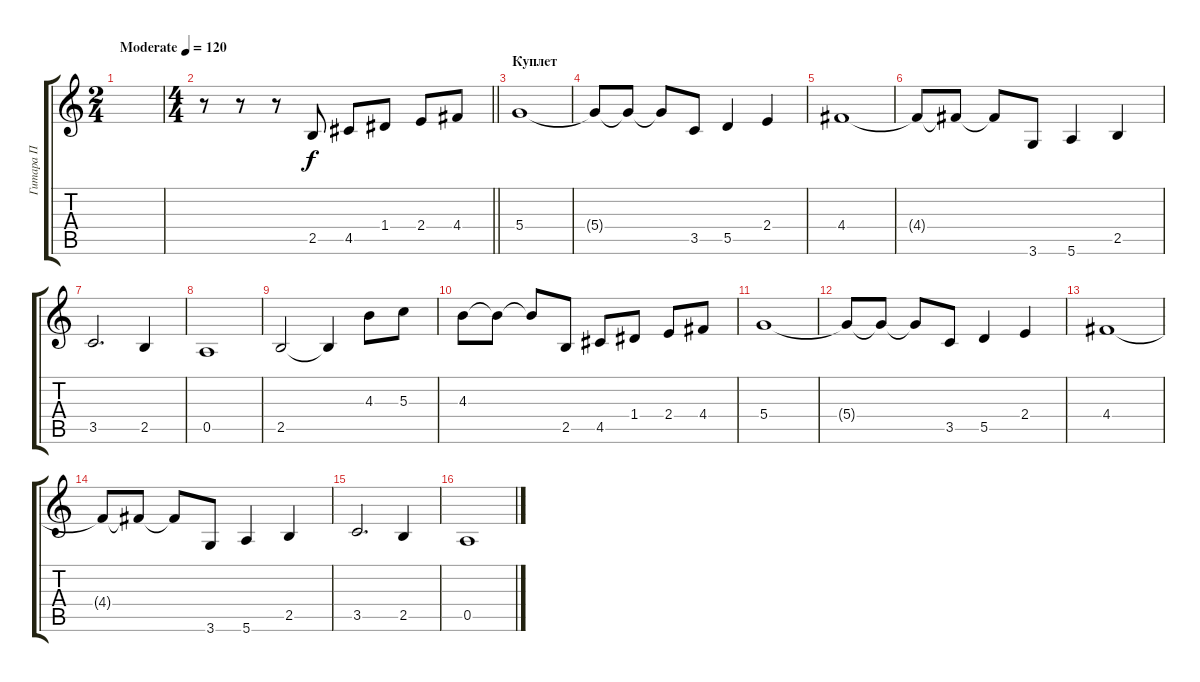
\track ("Гитара П" "Гитара П") {instrument overdrivenguitar}
\staff {score tabs}
\tuning (E4 B3 G3 D3 A2 E2) {hide}
\ts (2 4)
\tempo (120 "Moderate")
\clef g2
\ks c
|
\ts (4 4)
\barLineRight lightlight
r.8 r.8 r.8 2.5.8 4.5.8 1.4.8 2.4.8 4.4.8 |
\section ("" "Куплет")
5.4.1 |
5.4{t}.8 5.4{t}.8 5.4{t}.8 3.5.8 5.5.4 2.4.4 |
4.4.1 |
4.4{t}.8 4.4{t}.8 4.4{t}.8 3.6.8 5.6.4 2.5.4 |
3.5.2{d} 2.5.4 |
0.5.1 |
2.5.2 2.5{t}.4 4.3.8 5.3.8 |
4.3.8 4.3{t}.8 4.3{t}.8 2.5.8 4.5.8 1.4.8 2.4.8 4.4.8 |
5.4.1 |
5.4{t}.8 5.4{t}.8 5.4{t}.8 3.5.8 5.5.4 2.4.4 |
4.4.1 |
4.4{t}.8 4.4{t}.8 4.4{t}.8 3.6.8 5.6.4 2.5.4 |
3.5.2{d} 2.5.4 |
0.5.1
